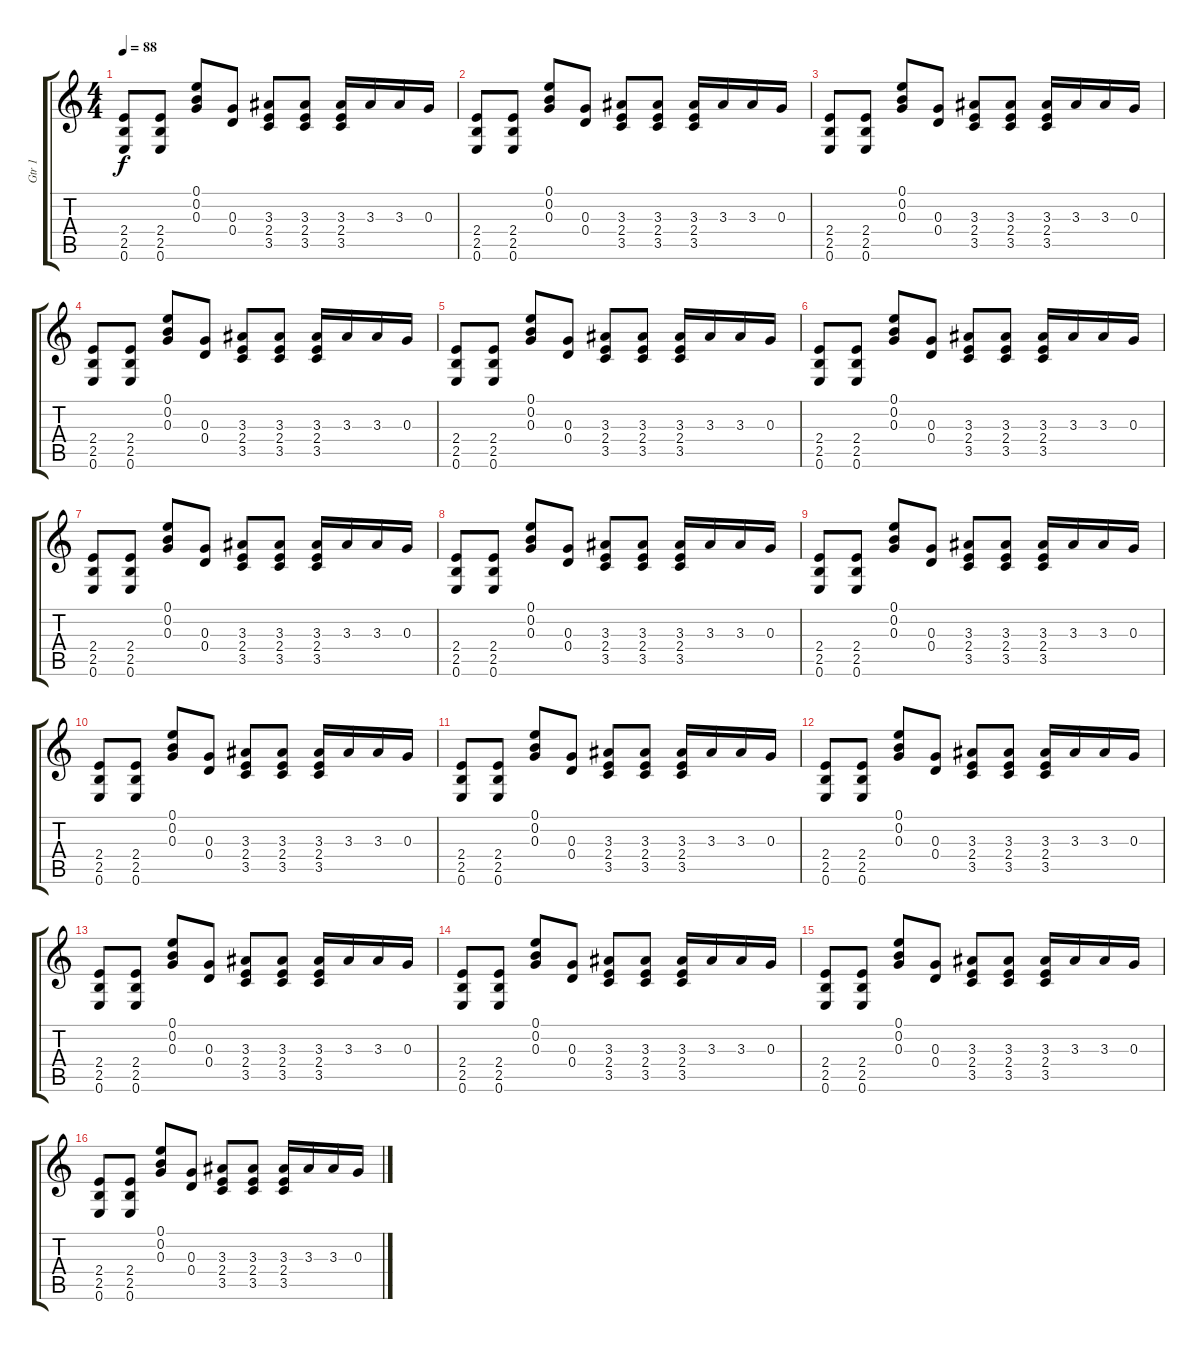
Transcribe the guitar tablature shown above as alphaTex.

\track ("Gtr 1" "Gtr 1") {instrument distortionguitar}
\staff {score tabs}
\tuning (E4 B3 G3 D3 A2 E2) {hide}
\ts (4 4)
\tempo 88
\clef g2
\ks c
(2.4 2.5 0.6).8{dy f} (2.4 2.5 0.6).8 (0.1 0.2 0.3).8 (0.3 0.4).8 (3.3 2.4 3.5).8 (3.3 2.4 3.5).8 (3.3 2.4 3.5).16 3.3.16 3.3.16 0.3.16 |
(2.4 2.5 0.6).8 (2.4 2.5 0.6).8 (0.1 0.2 0.3).8 (0.3 0.4).8 (3.3 2.4 3.5).8 (3.3 2.4 3.5).8 (3.3 2.4 3.5).16 3.3.16 3.3.16 0.3.16 |
(2.4 2.5 0.6).8 (2.4 2.5 0.6).8 (0.1 0.2 0.3).8 (0.3 0.4).8 (3.3 2.4 3.5).8 (3.3 2.4 3.5).8 (3.3 2.4 3.5).16 3.3.16 3.3.16 0.3.16 |
(2.4 2.5 0.6).8 (2.4 2.5 0.6).8 (0.1 0.2 0.3).8 (0.3 0.4).8 (3.3 2.4 3.5).8 (3.3 2.4 3.5).8 (3.3 2.4 3.5).16 3.3.16 3.3.16 0.3.16 |
(2.4 2.5 0.6).8 (2.4 2.5 0.6).8 (0.1 0.2 0.3).8 (0.3 0.4).8 (3.3 2.4 3.5).8 (3.3 2.4 3.5).8 (3.3 2.4 3.5).16 3.3.16 3.3.16 0.3.16 |
(2.4 2.5 0.6).8 (2.4 2.5 0.6).8 (0.1 0.2 0.3).8 (0.3 0.4).8 (3.3 2.4 3.5).8 (3.3 2.4 3.5).8 (3.3 2.4 3.5).16 3.3.16 3.3.16 0.3.16 |
(2.4 2.5 0.6).8 (2.4 2.5 0.6).8 (0.1 0.2 0.3).8 (0.3 0.4).8 (3.3 2.4 3.5).8 (3.3 2.4 3.5).8 (3.3 2.4 3.5).16 3.3.16 3.3.16 0.3.16 |
(2.4 2.5 0.6).8 (2.4 2.5 0.6).8 (0.1 0.2 0.3).8 (0.3 0.4).8 (3.3 2.4 3.5).8 (3.3 2.4 3.5).8 (3.3 2.4 3.5).16 3.3.16 3.3.16 0.3.16 |
(2.4 2.5 0.6).8 (2.4 2.5 0.6).8 (0.1 0.2 0.3).8 (0.3 0.4).8 (3.3 2.4 3.5).8 (3.3 2.4 3.5).8 (3.3 2.4 3.5).16 3.3.16 3.3.16 0.3.16 |
(2.4 2.5 0.6).8 (2.4 2.5 0.6).8 (0.1 0.2 0.3).8 (0.3 0.4).8 (3.3 2.4 3.5).8 (3.3 2.4 3.5).8 (3.3 2.4 3.5).16 3.3.16 3.3.16 0.3.16 |
(2.4 2.5 0.6).8 (2.4 2.5 0.6).8 (0.1 0.2 0.3).8 (0.3 0.4).8 (3.3 2.4 3.5).8 (3.3 2.4 3.5).8 (3.3 2.4 3.5).16 3.3.16 3.3.16 0.3.16 |
(2.4 2.5 0.6).8 (2.4 2.5 0.6).8 (0.1 0.2 0.3).8 (0.3 0.4).8 (3.3 2.4 3.5).8 (3.3 2.4 3.5).8 (3.3 2.4 3.5).16 3.3.16 3.3.16 0.3.16 |
(2.4 2.5 0.6).8 (2.4 2.5 0.6).8 (0.1 0.2 0.3).8 (0.3 0.4).8 (3.3 2.4 3.5).8 (3.3 2.4 3.5).8 (3.3 2.4 3.5).16 3.3.16 3.3.16 0.3.16 |
(2.4 2.5 0.6).8 (2.4 2.5 0.6).8 (0.1 0.2 0.3).8 (0.3 0.4).8 (3.3 2.4 3.5).8 (3.3 2.4 3.5).8 (3.3 2.4 3.5).16 3.3.16 3.3.16 0.3.16 |
(2.4 2.5 0.6).8 (2.4 2.5 0.6).8 (0.1 0.2 0.3).8 (0.3 0.4).8 (3.3 2.4 3.5).8 (3.3 2.4 3.5).8 (3.3 2.4 3.5).16 3.3.16 3.3.16 0.3.16 |
(2.4 2.5 0.6).8 (2.4 2.5 0.6).8 (0.1 0.2 0.3).8 (0.3 0.4).8 (3.3 2.4 3.5).8 (3.3 2.4 3.5).8 (3.3 2.4 3.5).16 3.3.16 3.3.16 0.3.16
